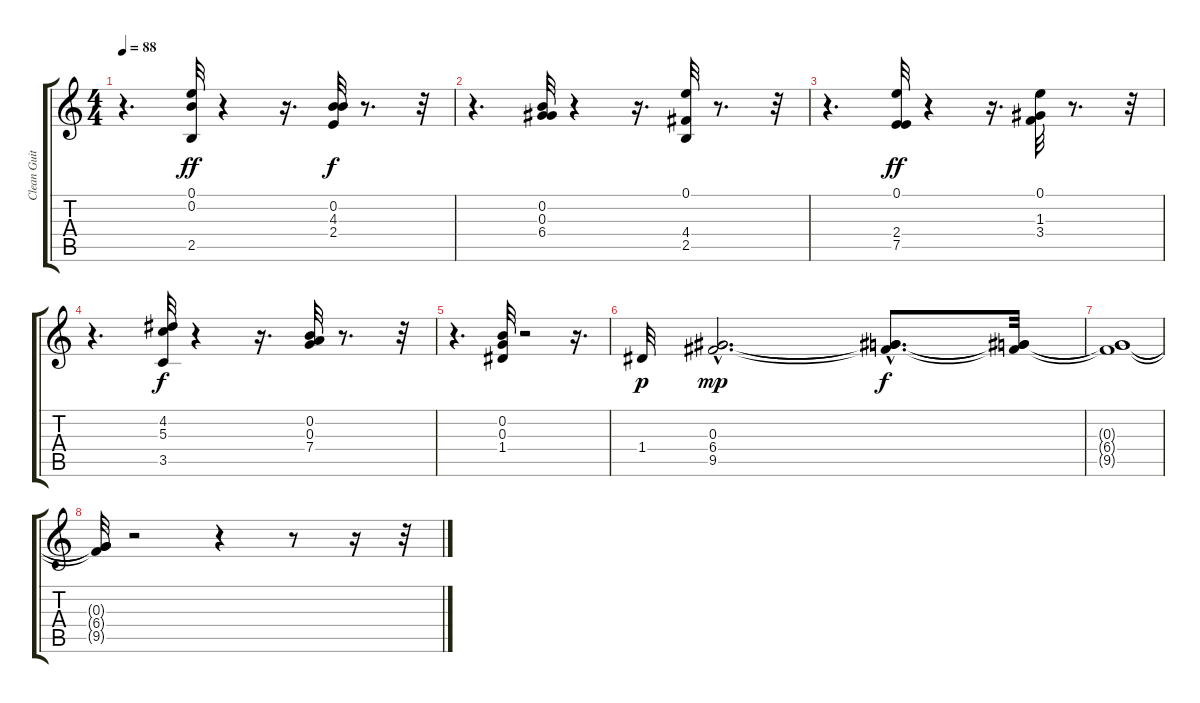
\track ("Clean Guitar" "Clean Guit") {instrument electricguitarclean}
\staff {score tabs}
\tuning (E4 B3 G3 D3 A2 E2) {hide}
\ts (4 4)
\tempo 88
\clef g2
\ks c
r.4{d dy mp} (0.1 0.2 2.5).32{dy ff} r.4 r.16{d} (0.2 4.3 2.4).32{dy f} r.8{d} r.32 |
r.4{d} (0.2 0.3 6.4).32 r.4 r.16{d} (0.1 4.4 2.5).32 r.8{d} r.32 |
r.4{d} (0.1 2.4 7.5).32{dy ff} r.4 r.16{d} (0.1 1.3 3.4).32 r.8{d} r.32 |
r.4{d} (4.2 5.3 3.5).32{dy f} r.4 r.16{d} (0.2 0.3 7.4).32 r.8{d} r.32 |
r.4{d} (0.2 0.3 1.4).32 r.2 r.16{d} |
1.4.32{dy p} (0.3{hac} 6.4{hac} 9.5{hac}).2{d dy mp} (0.3{hac t} 6.4{hac t} 9.5{hac t}).8{d dy f} (0.3{t} 6.4{t} 9.5{t}).32 |
(0.3{t} 6.4{t} 9.5{t}).1 |
(0.3{t} 6.4{t} 9.5{t}).32 r.2 r.4 r.8 r.16 r.32
